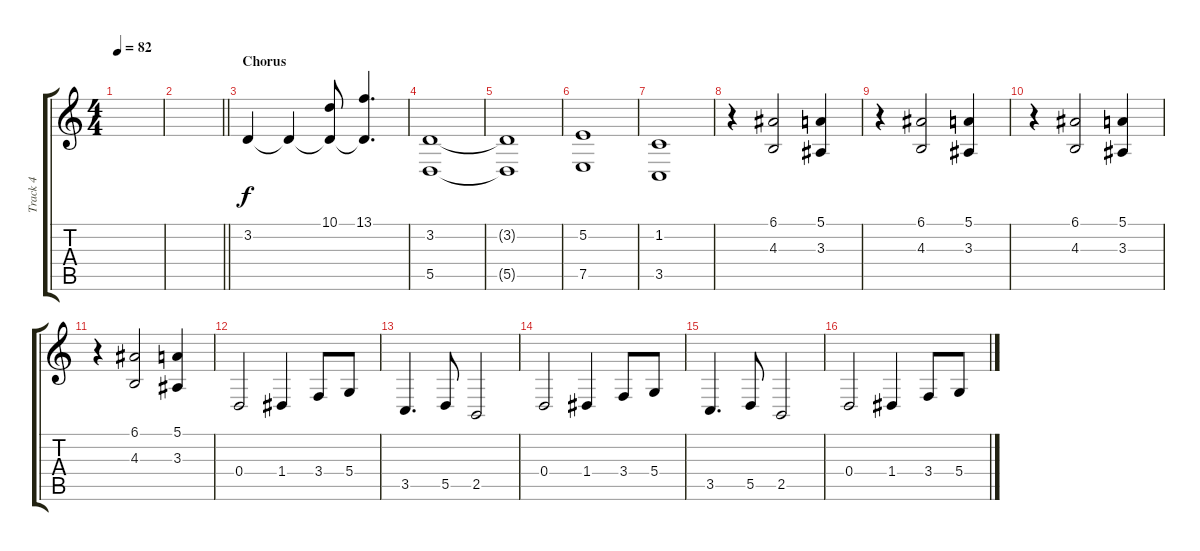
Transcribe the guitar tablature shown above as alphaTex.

\track ("Track 4" "Track 4") {instrument brightacousticpiano}
\staff {score tabs}
\tuning (E4 B3 G3 D3 A2 E2) {hide}
\ts (4 4)
\tempo 82
\clef g2
\ks c
|
\barLineRight lightlight
|
\section ("" "Chorus")
3.2.4{instrument synthstrings1} 3.2{t}.4 (10.1 3.2{t}).8 (13.1 3.2{t}).4{d} |
(3.2 5.5).1 |
(3.2{t} 5.5{t}).1 |
(5.2 7.5).1 |
(1.2 3.5).1 |
r.4{instrument synthstrings1} (6.1 4.3).2 (5.1 3.3).4 |
r.4 (6.1 4.3).2 (5.1 3.3).4 |
r.4 (6.1 4.3).2 (5.1 3.3).4 |
r.4 (6.1 4.3).2 (5.1 3.3).4 |
0.4.2 1.4.4 3.4.8 5.4.8 |
3.5.4{d} 5.5.8 2.5.2 |
0.4.2 1.4.4 3.4.8 5.4.8 |
3.5.4{d} 5.5.8 2.5.2 |
0.4.2 1.4.4 3.4.8 5.4.8
